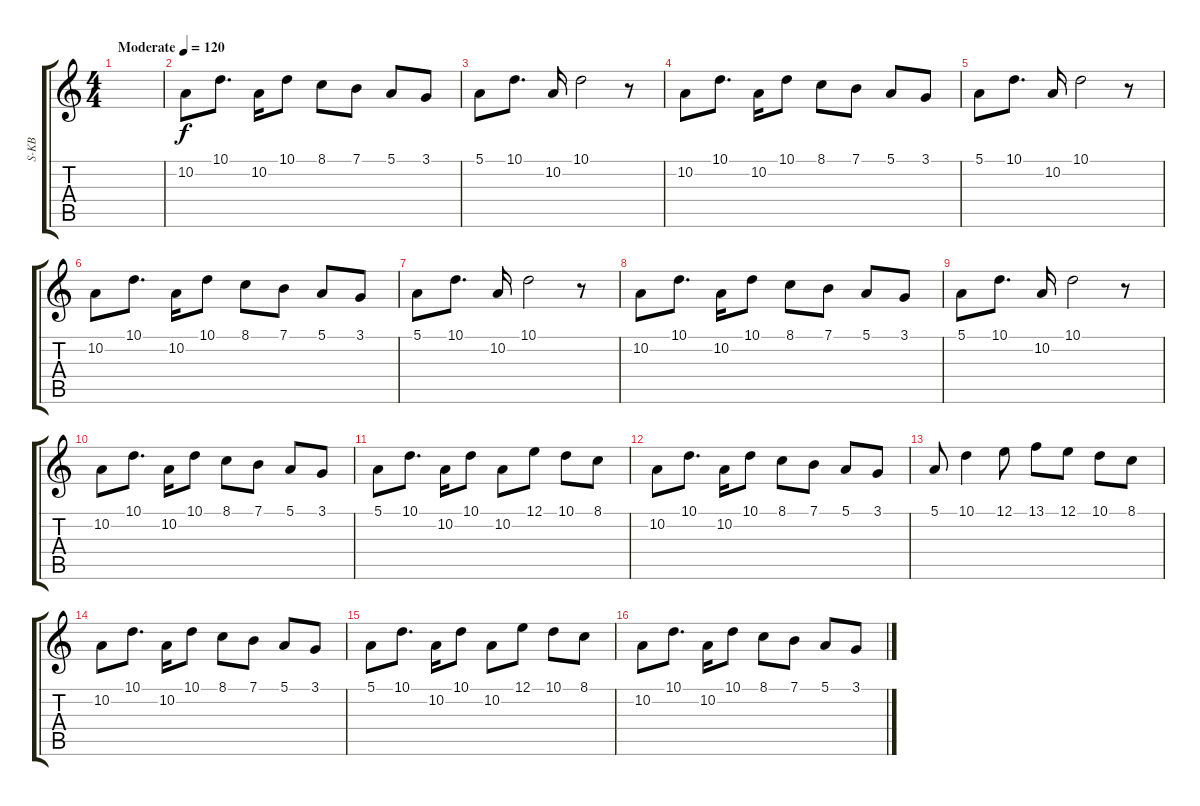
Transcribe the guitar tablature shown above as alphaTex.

\track ("S-KB" "S-KB") {instrument rockorgan}
\staff {score tabs}
\tuning (E4 B3 G3 D3 A2 E2) {hide}
\ts (4 4)
\tempo (120 "Moderate")
\clef g2
\ks c
|
10.2.8 10.1.8{d} 10.2.16 10.1.8 8.1.8 7.1.8 5.1.8 3.1.8 |
5.1.8 10.1.8{d} 10.2.16 10.1.2 r.8 |
10.2.8 10.1.8{d} 10.2.16 10.1.8 8.1.8 7.1.8 5.1.8 3.1.8 |
5.1.8 10.1.8{d} 10.2.16 10.1.2 r.8 |
10.2.8 10.1.8{d} 10.2.16 10.1.8 8.1.8 7.1.8 5.1.8 3.1.8 |
5.1.8 10.1.8{d} 10.2.16 10.1.2 r.8 |
10.2.8 10.1.8{d} 10.2.16 10.1.8 8.1.8 7.1.8 5.1.8 3.1.8 |
5.1.8 10.1.8{d} 10.2.16 10.1.2 r.8 |
10.2.8 10.1.8{d} 10.2.16 10.1.8 8.1.8 7.1.8 5.1.8 3.1.8 |
5.1.8 10.1.8{d} 10.2.16 10.1.8 10.2.8 12.1.8 10.1.8 8.1.8 |
10.2.8 10.1.8{d} 10.2.16 10.1.8 8.1.8 7.1.8 5.1.8 3.1.8 |
5.1.8 10.1.4 12.1.8 13.1.8 12.1.8 10.1.8 8.1.8 |
10.2.8 10.1.8{d} 10.2.16 10.1.8 8.1.8 7.1.8 5.1.8 3.1.8 |
5.1.8 10.1.8{d} 10.2.16 10.1.8 10.2.8 12.1.8 10.1.8 8.1.8 |
10.2.8 10.1.8{d} 10.2.16 10.1.8 8.1.8 7.1.8 5.1.8 3.1.8
